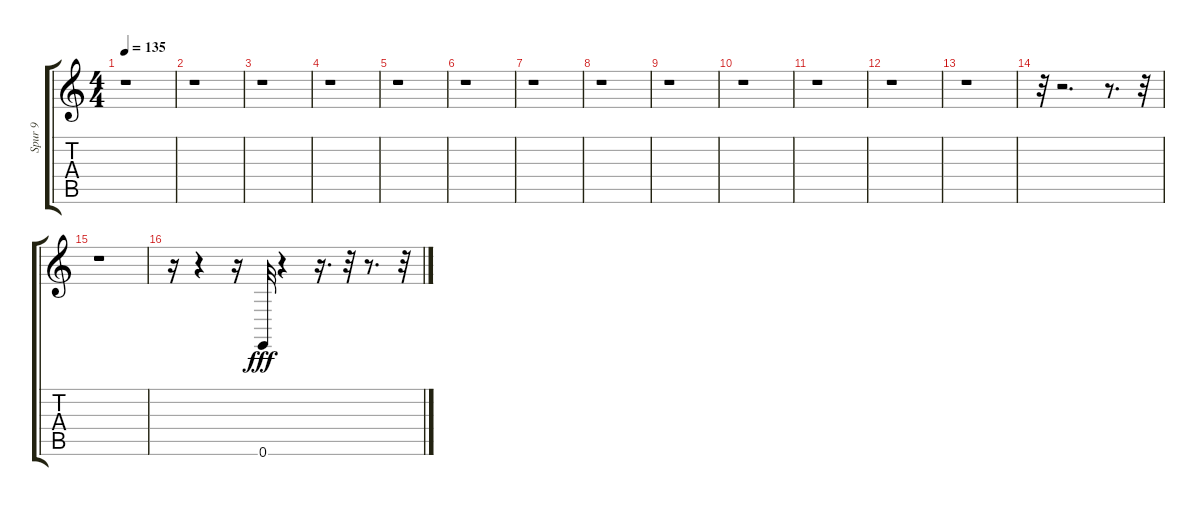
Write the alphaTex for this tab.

\track ("Spur 9" "Spur 9") {instrument timpani}
\staff {score tabs}
\tuning (E4 B3 G3 D3 A2 E2) {hide}
\ts (4 4)
\tempo 135
\clef g2
\ks c
r.1{dy fff} |
r.1 |
r.1 |
r.1 |
r.1 |
r.1 |
r.1 |
r.1 |
r.1 |
r.1 |
r.1 |
r.1 |
r.1 |
r.32 r.2{d} r.8{d} r.32 |
r.1 |
r.16 r.4 r.16 0.6.32 r.4 r.16{d} r.32 r.8{d} r.32
